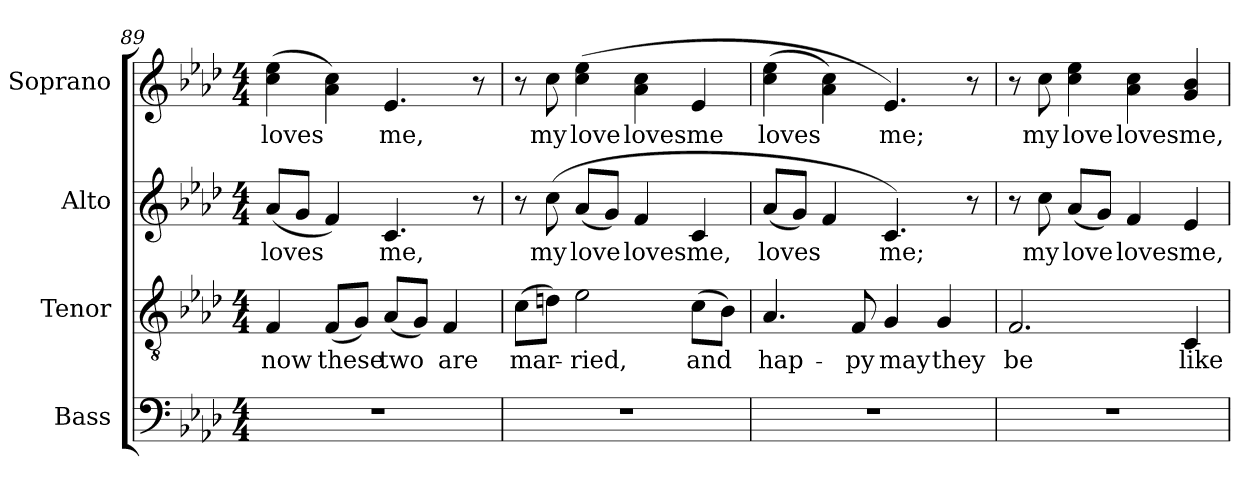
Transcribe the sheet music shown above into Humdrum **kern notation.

**kern	**kern	**text	**kern	**text	**kern	**text
*part4	*part3	*part3	*part2	*part2	*part1	*part1
*staff4	*staff3	*staff3	*staff2	*staff2	*staff1	*staff1
*I"Bass	*I"Tenor	*	*I"Alto	*	*I"Soprano	*
*I'B.	*I'T.	*	*I'A.	*	*I'S.	*
!!LO:LB:g=z
*clefF4	*clefGv2	*	*clefG2	*	*clefG2	*
*	*ITrd7c12	*	*	*	*	*
*k[b-e-a-d-]	*k[b-e-a-d-]	*	*k[b-e-a-d-]	*	*k[b-e-a-d-]	*
*A-:	*A-:	*	*A-:	*	*A-:	*
*M4/4	*M4/4	*	*M4/4	*	*M4/4	*
=89	=89	=89	=89	=89	=89	=89
!	!	!LO:LY:b:color=#000000	!	!	!	!
!	!	!	!	!LO:LY:b:color=#000000	!	!
!	!	!	!	!	!	!LO:LY:b:color=#000000
1r	4FFi/	now	(8a-i/L	loves	(4cci\ 4ee-i	loves
.	.	.	8gi/J	.	.	.
!	!	!LO:LY:b:color=#000000	!	!	!	!
.	(8FFi/L	these	4fi/)	.	4a-i\ 4cci)	.
.	8GGi/J)	.	.	.	.	.
!	!	!LO:LY:b:color=#000000	!	!	!	!
!	!	!	!	!LO:LY:b:color=#000000	!	!
!	!	!	!	!	!	!LO:LY:b:color=#000000
.	(8AA-i/L	two	4.ci/	me,	4.e-i/	me,
.	8GGi/J)	.	.	.	.	.
!	!	!LO:LY:b:color=#000000	!	!	!	!
.	4FFi/	are	.	.	.	.
.	.	.	8r	.	8r	.
=90	=90	=90	=90	=90	=90	=90
!	!	!LO:LY:b:color=#000000	!	!	!	!
1r	(8Ci\L	mar-	8r	.	8r	.
!	!	!	!	!LO:LY:b:color=#000000	!	!
!	!	!	!	!	!	!LO:LY:b:color=#000000
.	8Dni\J)	.	(8cci\	my	8cci\	my
!	!	!LO:LY:b:color=#000000	!	!	!	!
!	!	!	!	!LO:LY:b:color=#000000	!	!
!	!	!	!	!	!	!LO:LY:b:color=#000000
.	2E-i\	-ried,	(8a-i/L	love	(4cci\ 4ee-i	love
.	.	.	8gi/J)	.	.	.
!	!	!	!	!LO:LY:b:color=#000000	!	!
!	!	!	!	!	!	!LO:LY:b:color=#000000
.	.	.	4fi/	loves	4a-i\ 4cci	loves
!	!	!LO:LY:b:color=#000000	!	!	!	!
!	!	!	!	!LO:LY:b:color=#000000	!	!
!	!	!	!	!	!	!LO:LY:b:color=#000000
.	(8Ci\L	and	4ci/	me,	4e-i/	me
.	8BB-i\J)	.	.	.	.	.
=91	=91	=91	=91	=91	=91	=91
!	!	!LO:LY:b:color=#000000	!	!	!	!
!	!	!	!	!LO:LY:b:color=#000000	!	!
!	!	!	!	!	!	!LO:LY:b:color=#000000
1r	4.AA-i/	hap-	(8a-i/L	loves	(4cci\ 4ee-i	loves
.	.	.	8gi/J)	.	.	.
.	.	.	4fi/	.	4a-i\ 4cci)	.
!	!	!LO:LY:b:color=#000000	!	!	!	!
.	8FFi/	-py	.	.	.	.
!	!	!LO:LY:b:color=#000000	!	!	!	!
!	!	!	!	!LO:LY:b:color=#000000	!	!
!	!	!	!	!	!	!LO:LY:b:color=#000000
.	4GGi/	may	4.ci/)	me;	4.e-i/)	me;
!	!	!LO:LY:b:color=#000000	!	!	!	!
.	4GGi/	they	.	.	.	.
.	.	.	8r	.	8r	.
=92	=92	=92	=92	=92	=92	=92
!	!	!LO:LY:b:color=#000000	!	!	!	!
1r	2.FFi/	be	8r	.	8r	.
!	!	!	!	!LO:LY:b:color=#000000	!	!
!	!	!	!	!	!	!LO:LY:b:color=#000000
.	.	.	8cci\	my	8cci\	my
!	!	!	!	!LO:LY:b:color=#000000	!	!
!	!	!	!	!	!	!LO:LY:b:color=#000000
.	.	.	(8a-i/L	love	4cci\ 4ee-i	love
.	.	.	8gi/J)	.	.	.
!	!	!	!	!LO:LY:b:color=#000000	!	!
!	!	!	!	!	!	!LO:LY:b:color=#000000
.	.	.	4fi/	loves	4a-i\ 4cci	loves
!	!	!LO:LY:b:color=#000000	!	!	!	!
!	!	!	!	!LO:LY:b:color=#000000	!	!
!	!	!	!	!	!	!LO:LY:b:color=#000000
.	4CCi/	like	4e-i/	me,	4gi/ 4b-i	me,
=	=	=	=	=	=	=
*-	*-	*-	*-	*-	*-	*-
